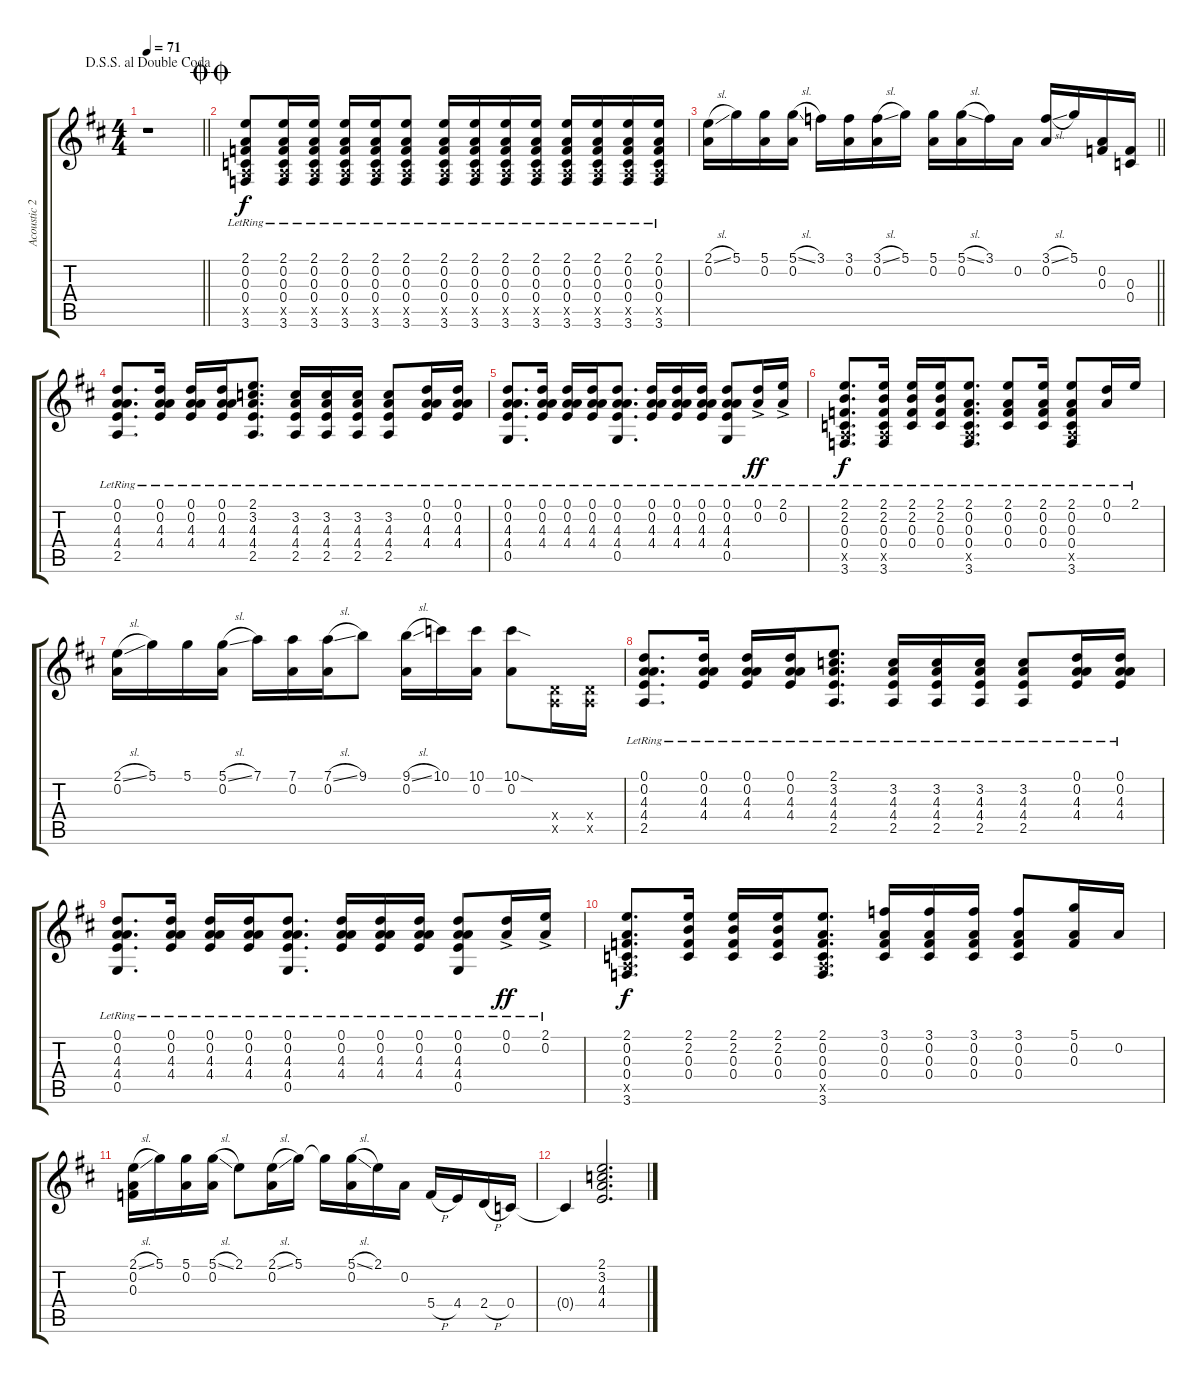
\track ("Acoustic 2" "Acoustic 2") {instrument acousticguitarsteel}
\staff {score tabs}
\tuning (D4 A3 F3 C3 G2 D2) {hide}
\ts (4 4)
\jump dalsegnosegnoaldoublecoda
\tempo 71
\clef g2
\barLineRight lightlight
\ks d
r.1{dy f} |
\jump doublecoda
(2.1{lr} 0.2{lr} 0.3{lr} 0.4{lr} 2.5{x} 3.6{lr}).8 (2.1{lr} 0.2{lr} 0.3{lr} 0.4{lr} 2.5{x} 3.6{lr}).16 (2.1{lr} 0.2{lr} 0.3{lr} 0.4{lr} 2.5{x} 3.6{lr}).16 (2.1{lr} 0.2{lr} 0.3{lr} 0.4{lr} 2.5{x} 3.6{lr}).16 (2.1{lr} 0.2{lr} 0.3{lr} 0.4{lr} 2.5{x} 3.6{lr}).16 (2.1{lr} 0.2{lr} 0.3{lr} 0.4{lr} 2.5{x} 3.6{lr}).8 (2.1{lr} 0.2{lr} 0.3{lr} 0.4{lr} 2.5{x} 3.6{lr}).16 (2.1{lr} 0.2{lr} 0.3{lr} 0.4{lr} 2.5{x} 3.6{lr}).16 (2.1{lr} 0.2{lr} 0.3{lr} 0.4{lr} 2.5{x} 3.6{lr}).16 (2.1{lr} 0.2{lr} 0.3{lr} 0.4{lr} 2.5{x} 3.6{lr}).16 (2.1{lr} 0.2{lr} 0.3{lr} 0.4{lr} 2.5{x} 3.6{lr}).16 (2.1{lr} 0.2{lr} 0.3{lr} 0.4{lr} 2.5{x} 3.6{lr}).16 (2.1{lr} 0.2{lr} 0.3{lr} 0.4{lr} 2.5{x} 3.6{lr}).16 (2.1{lr} 0.2{lr} 0.3{lr} 0.4{lr} 2.5{x} 3.6{lr}).16 |
\barLineRight lightlight
(2.1{sl} 0.2).16 5.1.16 (5.1 0.2).16 (5.1{sl} 0.2).16 3.1.16 (3.1 0.2).16 (3.1{sl} 0.2).16 5.1.16 (5.1 0.2).16 (5.1{sl} 0.2).16 3.1.16 0.2.16 (3.1{sl} 0.2).16 5.1.16 (0.2 0.3).16 (0.3 0.4).16 |
(0.1{lr} 0.2{lr} 4.3{lr} 4.4{lr} 2.5{lr}).8{d} (0.1{lr} 0.2{lr} 4.3{lr} 4.4{lr}).16 (0.1{lr} 0.2{lr} 4.3{lr} 4.4{lr}).16 (0.1{lr} 0.2{lr} 4.3{lr} 4.4{lr}).16 (2.1{lr} 3.2{lr} 4.3{lr} 4.4{lr} 2.5{lr}).8{d} (3.2{lr} 4.3{lr} 4.4{lr} 2.5{lr}).16 (3.2{lr} 4.3{lr} 4.4{lr} 2.5{lr}).16 (3.2{lr} 4.3{lr} 4.4{lr} 2.5{lr}).16 (3.2{lr} 4.3{lr} 4.4{lr} 2.5{lr}).8 (0.1{lr} 0.2{lr} 4.3{lr} 4.4{lr}).16 (0.1{lr} 0.2{lr} 4.3{lr} 4.4{lr}).16 |
(0.1{lr} 0.2{lr} 4.3{lr} 4.4{lr} 0.5{lr}).8{d} (0.1{lr} 0.2{lr} 4.3{lr} 4.4{lr}).16 (0.1{lr} 0.2{lr} 4.3{lr} 4.4{lr}).16 (0.1{lr} 0.2{lr} 4.3{lr} 4.4{lr}).16 (0.1{lr} 0.2{lr} 4.3{lr} 4.4{lr} 0.5{lr}).8{d} (0.1{lr} 0.2{lr} 4.3{lr} 4.4{lr}).16 (0.1{lr} 0.2{lr} 4.3{lr} 4.4{lr}).16 (0.1{lr} 0.2{lr} 4.3{lr} 4.4{lr}).16 (0.1{lr} 0.2{lr} 4.3{lr} 4.4{lr} 0.5{lr}).8 (0.1{ac lr} 0.2{ac lr}).16{dy ff} (2.1{ac lr} 0.2{ac lr}).16 |
(2.1{lr} 2.2{lr} 0.3{lr} 0.4{lr} 2.5{x} 3.6{lr}).8{d dy f} (2.1{lr} 2.2{lr} 0.3{lr} 0.4{lr} 2.5{x} 3.6{lr}).16 (2.1{lr} 2.2{lr} 0.3{lr} 0.4{lr}).16 (2.1{lr} 2.2{lr} 0.3{lr} 0.4{lr}).16 (2.1{lr} 0.2{lr} 0.3{lr} 0.4{lr} 2.5{x} 3.6{lr}).8{d} (2.1{lr} 0.2{lr} 0.3{lr} 0.4{lr}).8 (2.1{lr} 0.2{lr} 0.3{lr} 0.4{lr}).16 (2.1{lr} 0.2{lr} 0.3{lr} 0.4{lr} 2.5{x} 3.6{lr}).8 (0.1{lr} 0.2{lr}).16 2.1{lr}.16 |
(2.1{sl} 0.2).16 5.1.16 5.1.16 (5.1{sl} 0.2).16 7.1.16 (7.1 0.2).16 (7.1{sl} 0.2).16 9.1.8 (9.1{sl} 0.2).16 10.1.16 (10.1 0.2).16 (10.1{sod} 0.2).8 (2.4{x} 2.5{x}).16 (2.4{x} 2.5{x}).16 |
(0.1{lr} 0.2{lr} 4.3{lr} 4.4{lr} 2.5{lr}).8{d} (0.1{lr} 0.2{lr} 4.3{lr} 4.4{lr}).16 (0.1{lr} 0.2{lr} 4.3{lr} 4.4{lr}).16 (0.1{lr} 0.2{lr} 4.3{lr} 4.4{lr}).16 (2.1{lr} 3.2{lr} 4.3{lr} 4.4{lr} 2.5{lr}).8{d} (3.2{lr} 4.3{lr} 4.4{lr} 2.5{lr}).16 (3.2{lr} 4.3{lr} 4.4{lr} 2.5{lr}).16 (3.2{lr} 4.3{lr} 4.4{lr} 2.5{lr}).16 (3.2{lr} 4.3{lr} 4.4{lr} 2.5{lr}).8 (0.1{lr} 0.2{lr} 4.3{lr} 4.4{lr}).16 (0.1{lr} 0.2{lr} 4.3{lr} 4.4{lr}).16 |
(0.1{lr} 0.2{lr} 4.3{lr} 4.4{lr} 0.5{lr}).8{d} (0.1{lr} 0.2{lr} 4.3{lr} 4.4{lr}).16 (0.1{lr} 0.2{lr} 4.3{lr} 4.4{lr}).16 (0.1{lr} 0.2{lr} 4.3{lr} 4.4{lr}).16 (0.1{lr} 0.2{lr} 4.3{lr} 4.4{lr} 0.5{lr}).8{d} (0.1{lr} 0.2{lr} 4.3{lr} 4.4{lr}).16 (0.1{lr} 0.2{lr} 4.3{lr} 4.4{lr}).16 (0.1{lr} 0.2{lr} 4.3{lr} 4.4{lr}).16 (0.1{lr} 0.2{lr} 4.3{lr} 4.4{lr} 0.5{lr}).8 (0.1{ac lr} 0.2{ac lr}).16{dy ff} (2.1{ac lr} 0.2{ac lr}).16 |
(2.1 0.2 0.3 0.4 2.5{x} 3.6).8{d dy f} (2.1 2.2 0.3 0.4).16 (2.1 2.2 0.3 0.4).16 (2.1 2.2 0.3 0.4).16 (2.1 0.2 0.3 0.4 2.5{x} 3.6).8{d} (3.1 0.2 0.3 0.4).16 (3.1 0.2 0.3 0.4).16 (3.1 0.2 0.3 0.4).16 (3.1 0.2 0.3 0.4).8 (5.1 0.2 0.3).16 0.2.16 |
(2.1{sl} 0.2 0.3).16 5.1.16 (5.1 0.2).16 (5.1{sl} 0.2).16 2.1.8 (2.1{sl} 0.2).16 5.1.16 5.1{t}.16 (5.1{sl} 0.2).16 2.1.16 0.2.16 5.4{h}.16 4.4.16 2.4{h}.16 0.4.16 |
0.4{t}.4 (2.1 3.2 4.3 4.4).2{d}
